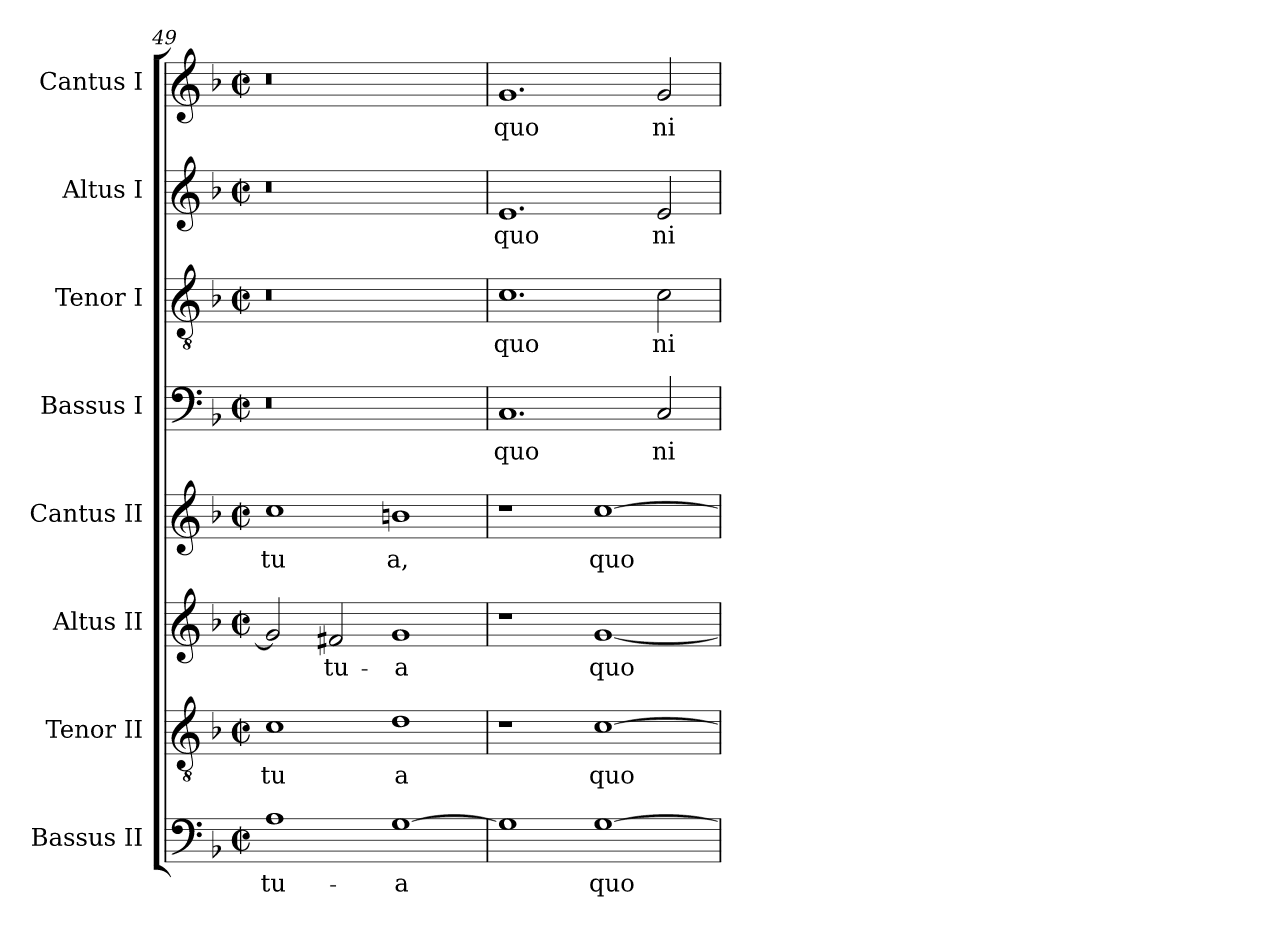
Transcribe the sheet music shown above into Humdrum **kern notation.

**kern	**text	**kern	**text	**kern	**text	**kern	**text	**kern	**text	**kern	**text	**kern	**text	**kern	**text
*part8	*part8	*part7	*part7	*part6	*part6	*part5	*part5	*part4	*part4	*part3	*part3	*part2	*part2	*part1	*part1
*staff8	*staff8	*staff7	*staff7	*staff6	*staff6	*staff5	*staff5	*staff4	*staff4	*staff3	*staff3	*staff2	*staff2	*staff1	*staff1
*I"Bassus II	*	*I"Tenor II	*	*I"Altus II	*	*I"Cantus II	*	*I"Bassus I	*	*I"Tenor I	*	*I"Altus I	*	*I"Cantus I	*
*clefF4	*	*clefGv2	*	*clefG2	*	*clefG2	*	*clefF4	*	*clefGv2	*	*clefG2	*	*clefG2	*
*k[b-]	*	*k[b-]	*	*k[b-]	*	*k[b-]	*	*k[b-]	*	*k[b-]	*	*k[b-]	*	*k[b-]	*
*F:	*	*F:	*	*F:	*	*F:	*	*F:	*	*F:	*	*F:	*	*F:	*
*M2/2	*	*M2/2	*	*M2/2	*	*M2/2	*	*M2/2	*	*M2/2	*	*M2/2	*	*M2/2	*
*met(c|)	*	*met(c|)	*	*met(c|)	*	*met(c|)	*	*met(c|)	*	*met(c|)	*	*met(c|)	*	*met(c|)	*
=49	=49	=49	=49	=49	=49	=49	=49	=49	=49	=49	=49	=49	=49	=49	=49
!	!LO:LY:b:cj	!	!LO:LY:b:cj	!	!	!	!LO:LY:b:cj	!	!	!	!	!	!	!	!
1A	tu-	1c	tu	2g/]	.	1cc	tu	0r	.	0r	.	0r	.	0r	.
!	!	!	!	!	!LO:LY:b:cj	!	!	!	!	!	!	!	!	!	!
.	.	.	.	2f#/	tu-	.	.	.	.	.	.	.	.	.	.
!	!LO:LY:b:rj	!	!LO:LY:b:cj	!	!LO:LY:b:cj	!	!LO:LY:b:cj	!	!	!	!	!	!	!	!
[>1G	-a	1d	a	1g	-a	1bn	a,	.	.	.	.	.	.	.	.
!!LO:PB:g=z
=50	=50	=50	=50	=50	=50	=50	=50	=50	=50	=50	=50	=50	=50	=50	=50
!	!	!	!	!	!	!	!	!	!LO:LY:b:cj	!	!LO:LY:b:cj	!	!LO:LY:b:cj	!	!LO:LY:b:cj
1G]	.	1r	.	1r	.	1r	.	1.C	quo	1.c	quo	1.e	quo	1.g	quo
!	!LO:LY:b	!	!LO:LY:b	!	!LO:LY:b	!	!LO:LY:b	!	!	!	!	!	!	!	!
[>1G	quo	[>1c	quo	[<1g	quo	[>1cc	quo-	.	.	.	.	.	.	.	.
!	!	!	!	!	!	!	!	!	!LO:LY:b:cj	!	!LO:LY:b:cj	!	!LO:LY:b:cj	!	!LO:LY:b:cj
.	.	.	.	.	.	.	.	2C/	ni	2c\	ni	2e/	ni	2g/	ni
=	=	=	=	=	=	=	=	=	=	=	=	=	=	=	=
*-	*-	*-	*-	*-	*-	*-	*-	*-	*-	*-	*-	*-	*-	*-	*-
